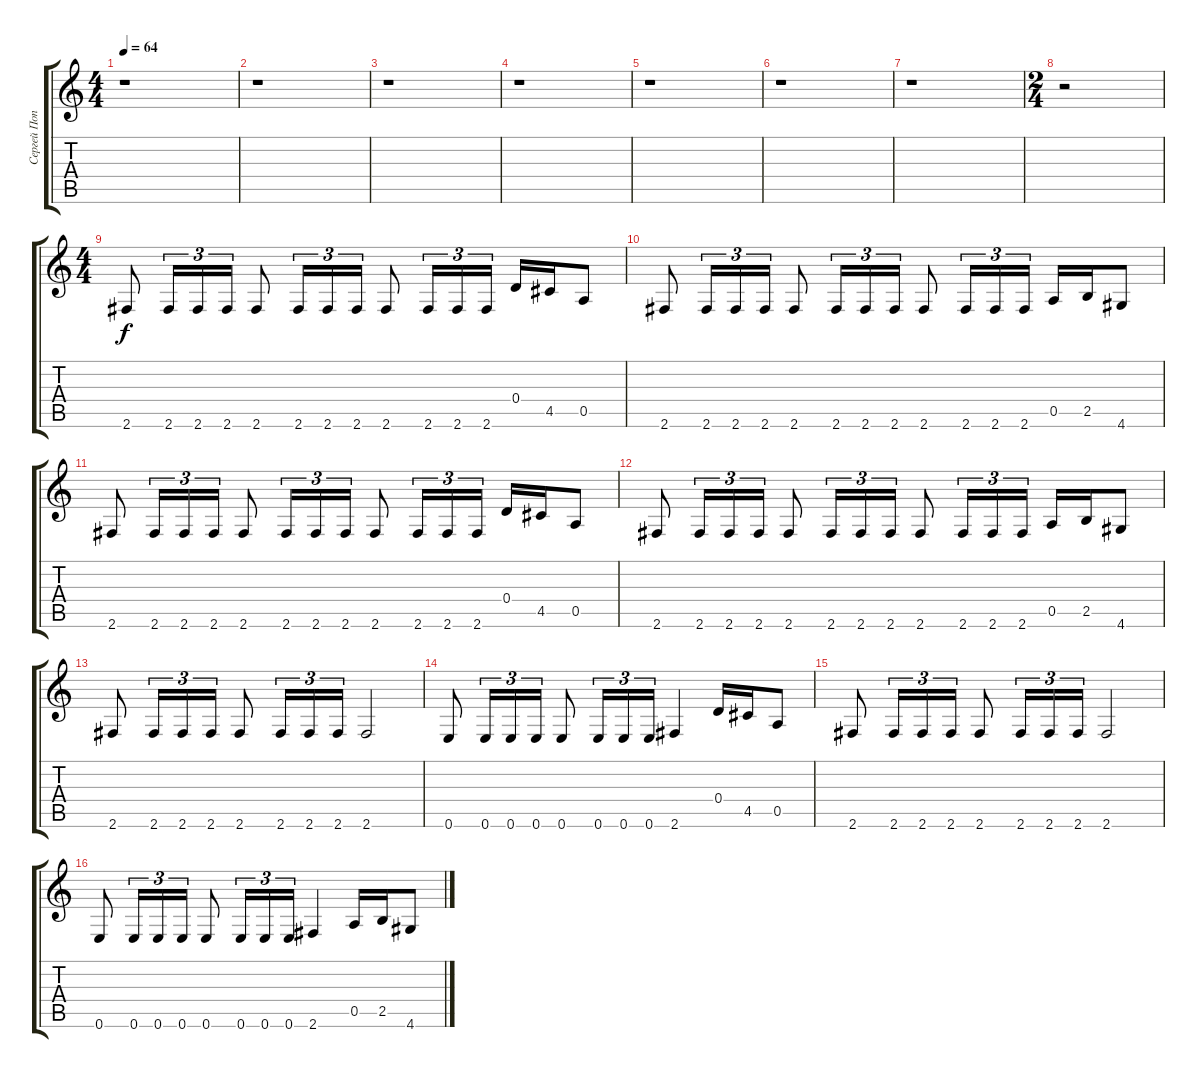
\track ("Сергей Попов" "Сергей Поп") {instrument overdrivenguitar}
\staff {score tabs}
\tuning (E4 B3 G3 D3 A2 E2) {hide}
\ts (4 4)
\tempo 64
\clef g2
\ks c
r.1{dy f instrument overdrivenguitar} |
r.1 |
r.1 |
r.1 |
r.1 |
r.1 |
r.1 |
\ts (2 4)
r.2 |
\ts (4 4)
2.6.8{volume 8 balance 16 instrument overdrivenguitar} 2.6.16{tu (3 2)} 2.6.16{tu (3 2)} 2.6.16{tu (3 2)} 2.6.8 2.6.16{tu (3 2)} 2.6.16{tu (3 2)} 2.6.16{tu (3 2)} 2.6.8 2.6.16{tu (3 2)} 2.6.16{tu (3 2)} 2.6.16{tu (3 2)} 0.4.16 4.5.16 0.5.8 |
2.6.8 2.6.16{tu (3 2)} 2.6.16{tu (3 2)} 2.6.16{tu (3 2)} 2.6.8 2.6.16{tu (3 2)} 2.6.16{tu (3 2)} 2.6.16{tu (3 2)} 2.6.8 2.6.16{tu (3 2)} 2.6.16{tu (3 2)} 2.6.16{tu (3 2)} 0.5.16 2.5.16 4.6.8 |
2.6.8 2.6.16{tu (3 2)} 2.6.16{tu (3 2)} 2.6.16{tu (3 2)} 2.6.8 2.6.16{tu (3 2)} 2.6.16{tu (3 2)} 2.6.16{tu (3 2)} 2.6.8 2.6.16{tu (3 2)} 2.6.16{tu (3 2)} 2.6.16{tu (3 2)} 0.4.16 4.5.16 0.5.8 |
2.6.8 2.6.16{tu (3 2)} 2.6.16{tu (3 2)} 2.6.16{tu (3 2)} 2.6.8 2.6.16{tu (3 2)} 2.6.16{tu (3 2)} 2.6.16{tu (3 2)} 2.6.8 2.6.16{tu (3 2)} 2.6.16{tu (3 2)} 2.6.16{tu (3 2)} 0.5.16 2.5.16 4.6.8 |
2.6.8 2.6.16{tu (3 2)} 2.6.16{tu (3 2)} 2.6.16{tu (3 2)} 2.6.8 2.6.16{tu (3 2)} 2.6.16{tu (3 2)} 2.6.16{tu (3 2)} 2.6.2 |
0.6.8 0.6.16{tu (3 2)} 0.6.16{tu (3 2)} 0.6.16{tu (3 2)} 0.6.8 0.6.16{tu (3 2)} 0.6.16{tu (3 2)} 0.6.16{tu (3 2)} 2.6.4 0.4.16 4.5.16 0.5.8 |
2.6.8 2.6.16{tu (3 2)} 2.6.16{tu (3 2)} 2.6.16{tu (3 2)} 2.6.8 2.6.16{tu (3 2)} 2.6.16{tu (3 2)} 2.6.16{tu (3 2)} 2.6.2 |
0.6.8 0.6.16{tu (3 2)} 0.6.16{tu (3 2)} 0.6.16{tu (3 2)} 0.6.8 0.6.16{tu (3 2)} 0.6.16{tu (3 2)} 0.6.16{tu (3 2)} 2.6.4 0.5.16 2.5.16 4.6.8
